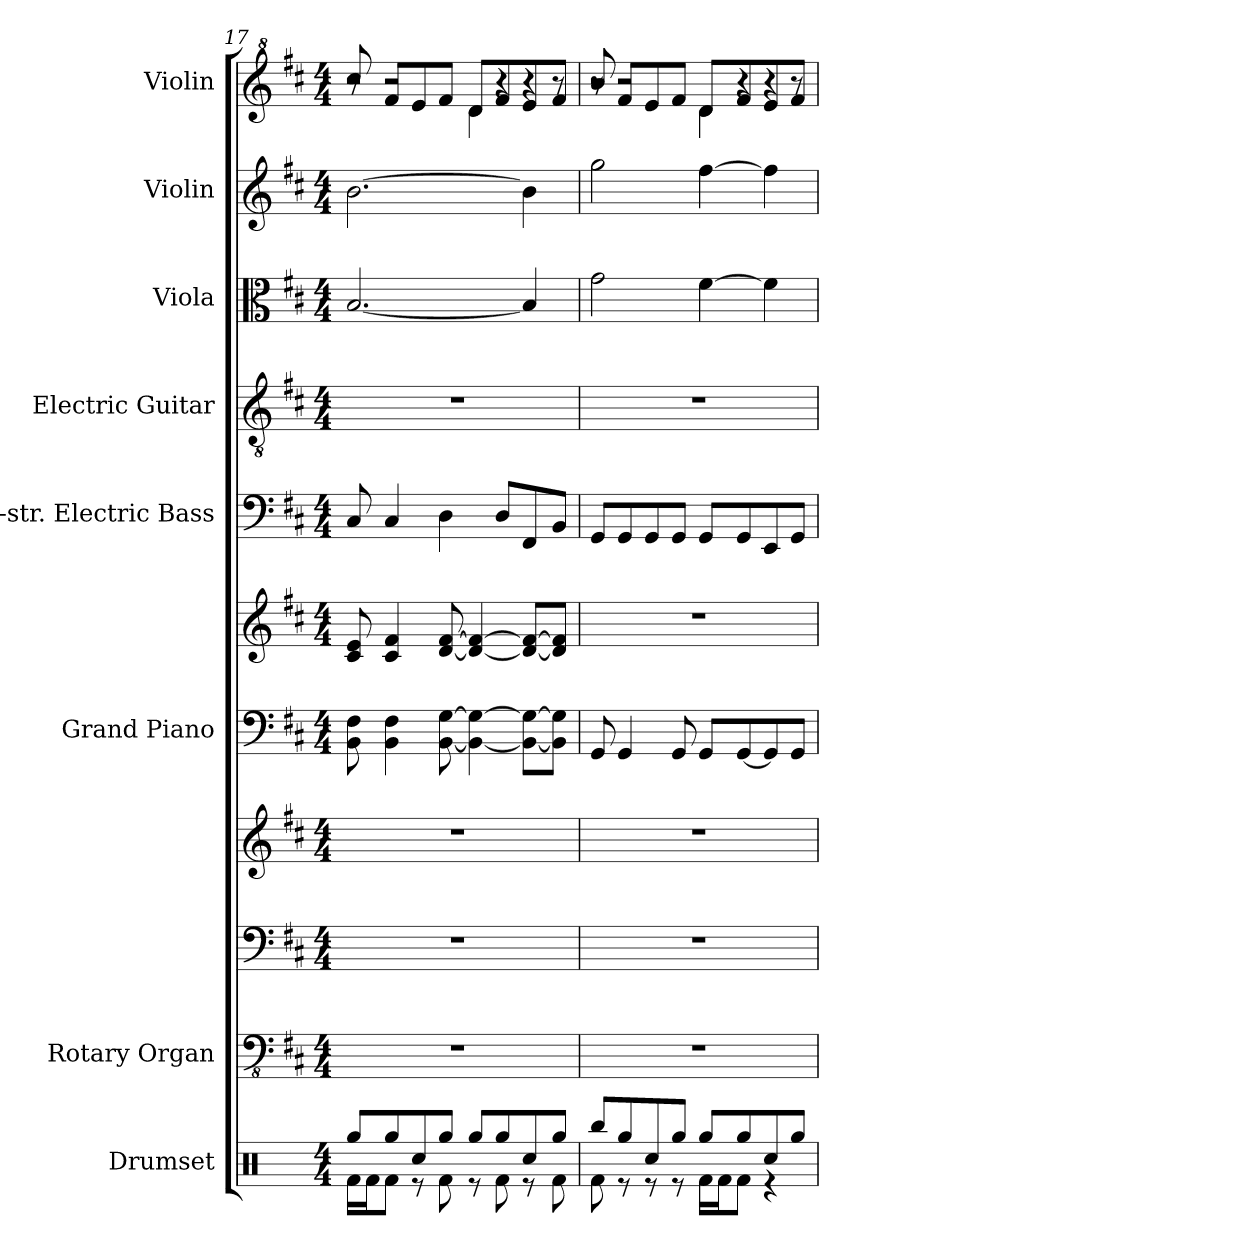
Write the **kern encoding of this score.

**kern	**kern	**kern	**kern	**kern	**kern	**kern	**kern	**kern	**kern	**kern
*part8	*part7	*part7	*part7	*part6	*part6	*part5	*part4	*part3	*part2	*part1
*staff11	*staff10	*staff9	*staff8	*staff7	*staff6	*staff5	*staff4	*staff3	*staff2	*staff1
*I"Drumset	*I"Rotary Organ	*	*	*I"Grand Piano	*	*I"5-str. Electric Bass	*I"Electric Guitar	*I"Viola	*I"Violin	*I"Violin
*I'Drs.	*I'Rot. Org.	*	*	*I'Pno.	*	*I'El. B.	*I'El. Guit.	*I'Vla.	*I'Vln.	*I'Vln.
!!LO:PB:g=z
*clefX	*clefFv4	*clefF4	*clefG2	*clefF4	*clefG2	*clefF4	*clefGv2	*clefC3	*clefG2	*clefG^2
*	*	*	*	*	*	*ITrd7c12	*	*	*	*
*k[]	*k[f#c#]	*k[f#c#]	*k[f#c#]	*k[f#c#]	*k[f#c#]	*k[f#c#]	*k[f#c#]	*k[f#c#]	*k[f#c#]	*k[f#c#]
*M4/4	*M4/4	*M4/4	*M4/4	*M4/4	*M4/4	*M4/4	*M4/4	*M4/4	*M4/4	*M4/4
=17	=17	=17	=17	=17	=17	=17	=17	=17	=17	=17
*^	*	*	*	*	*	*	*	*	*	*^
*	*	*	*	*	*	*	*	*	*	*	*	*^
8Rgg/L	16Rf\LL	1r	1r	1r	8BB\ 8F#\	8c#/ 8e/	8CC#/	1r	[2.B/	[2.b\	8ccc#/	2r	8r
.	16Rf\J	.	.	.	.	.	.	.	.	.	.	.	.
8Rgg/	8Rf\J	.	.	.	4BB\ 4F#\	4c#/ 4f#/	4CC#/	.	.	.	2r	.	8ff#/L
8Rcc/	8r	.	.	.	.	.	.	.	.	.	.	.	8ee/
8Rgg/J	8Rf\	.	.	.	[8BB\ [8G\	[8d/ [8f#/	4DD\	.	.	.	.	.	8ff#/J
8Rgg/L	8r	.	.	.	4BB\_ 4G\_	4d/_ 4f#/_	.	.	.	.	.	4dd\	8dd/L
8Rgg/	8Rf\	.	.	.	.	.	8DD/L	.	.	.	4r	.	8ff#/
8Rcc/	8r	.	.	.	8BB\_ 8G\_L	8d/_ 8f#/_L	8FFF#/	.	4B/]	4b\]	.	4r	8ee/
8Rgg/J	8Rf\	.	.	.	8BB\] 8G\]J	8d/] 8f#/]J	8BBB/J	.	.	.	8r	.	8ff#/J
=18	=18	=18	=18	=18	=18	=18	=18	=18	=18	=18	=18	=18	=18
8Rbb/L	8Rf\	1r	1r	1r	8GG/	1r	8GGG/L	1r	2g\	2gg\	8bb/	2r	8r
8Rgg/	8r	.	.	.	4GG/	.	8GGG/	.	.	.	2r	.	8ff#/L
8Rcc/	8r	.	.	.	.	.	8GGG/	.	.	.	.	.	8ee/
8Rgg/J	8r	.	.	.	8GG/	.	8GGG/J	.	.	.	.	.	8ff#/J
8Rgg/L	16Rf\LL	.	.	.	8GG/L	.	8GGG/L	.	[4f#\	[4ff#\	.	4dd\	8dd/L
.	16Rf\J	.	.	.	.	.	.	.	.	.	.	.	.
8Rgg/	8Rf\J	.	.	.	[8GG/	.	8GGG/	.	.	.	4r	.	8ff#/
8Rcc/	4r	.	.	.	8GG/]	.	8EEE/	.	4f#\]	4ff#\]	.	4r	8ee/
8Rgg/J	.	.	.	.	8GG/J	.	8GGG/J	.	.	.	8r	.	8ff#/J
*v	*v	*	*	*	*	*	*	*	*	*	*v	*v	*v
=	=	=	=	=	=	=	=	=	=	=
*-	*-	*-	*-	*-	*-	*-	*-	*-	*-	*-
